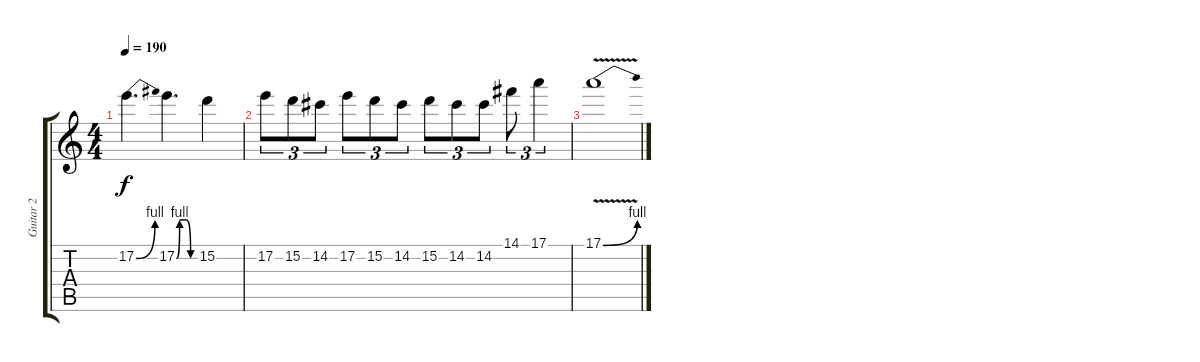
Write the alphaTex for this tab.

\track ("Guitar 2" "Guitar 2") {instrument distortionguitar}
\staff {score tabs}
\tuning (E4 B3 G3 D3 A2 E2) {hide}
\ts (4 4)
\tempo 190
\clef g2
\ks c
17.2{be (bend 0 0 60 4)}.4{d dy f} 17.2{be (custom 0 0 10 4 30 4 45 0 60 0)}.4{d} 15.2.4 |
17.2.8{tu (3 2)} 15.2.8{tu (3 2)} 14.2.8{tu (3 2)} 17.2.8{tu (3 2)} 15.2.8{tu (3 2)} 14.2.8{tu (3 2)} 15.2.8{tu (3 2)} 14.2.8{tu (3 2)} 14.2.8{tu (3 2)} 14.1.8{tu (3 2)} 17.1.4{tu (3 2)} |
17.1{be (bend 0 0 60 4) v}.1
